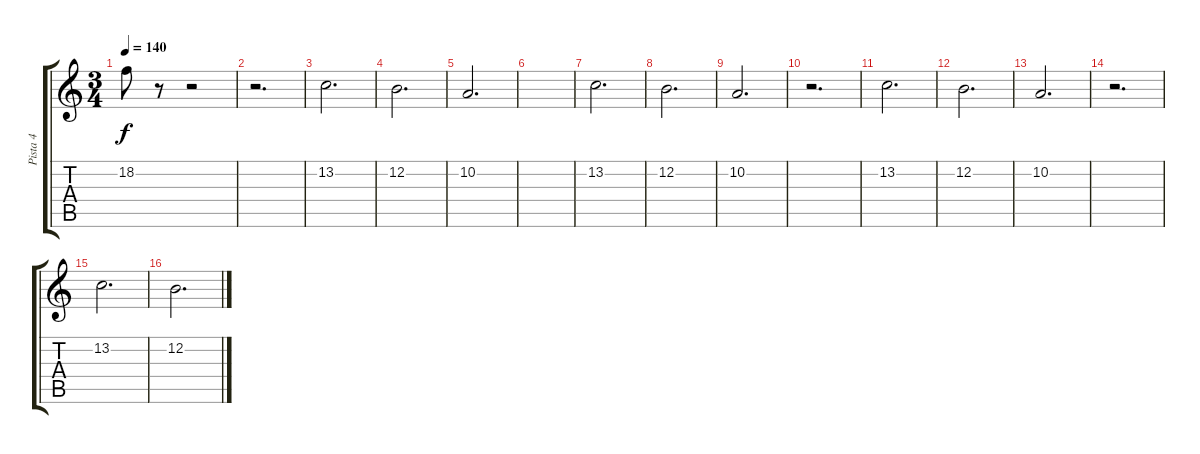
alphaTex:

\track ("Pista 4" "Pista 4") {instrument pad4choir}
\staff {score tabs}
\tuning (E4 B3 G3 D3 A2 E2) {hide}
\ts (3 4)
\tempo 140
\clef g2
\ks c
18.2.8{dy f} r.8 r.2 |
r.2{d volume 10 instrument pad4choir} |
13.2.2{d} |
12.2.2{d} |
10.2.2{d} |
|
13.2.2{d} |
12.2.2{d} |
10.2.2{d} |
r.2{d} |
13.2.2{d} |
12.2.2{d} |
10.2.2{d} |
r.2{d} |
13.2.2{d} |
12.2.2{d}
